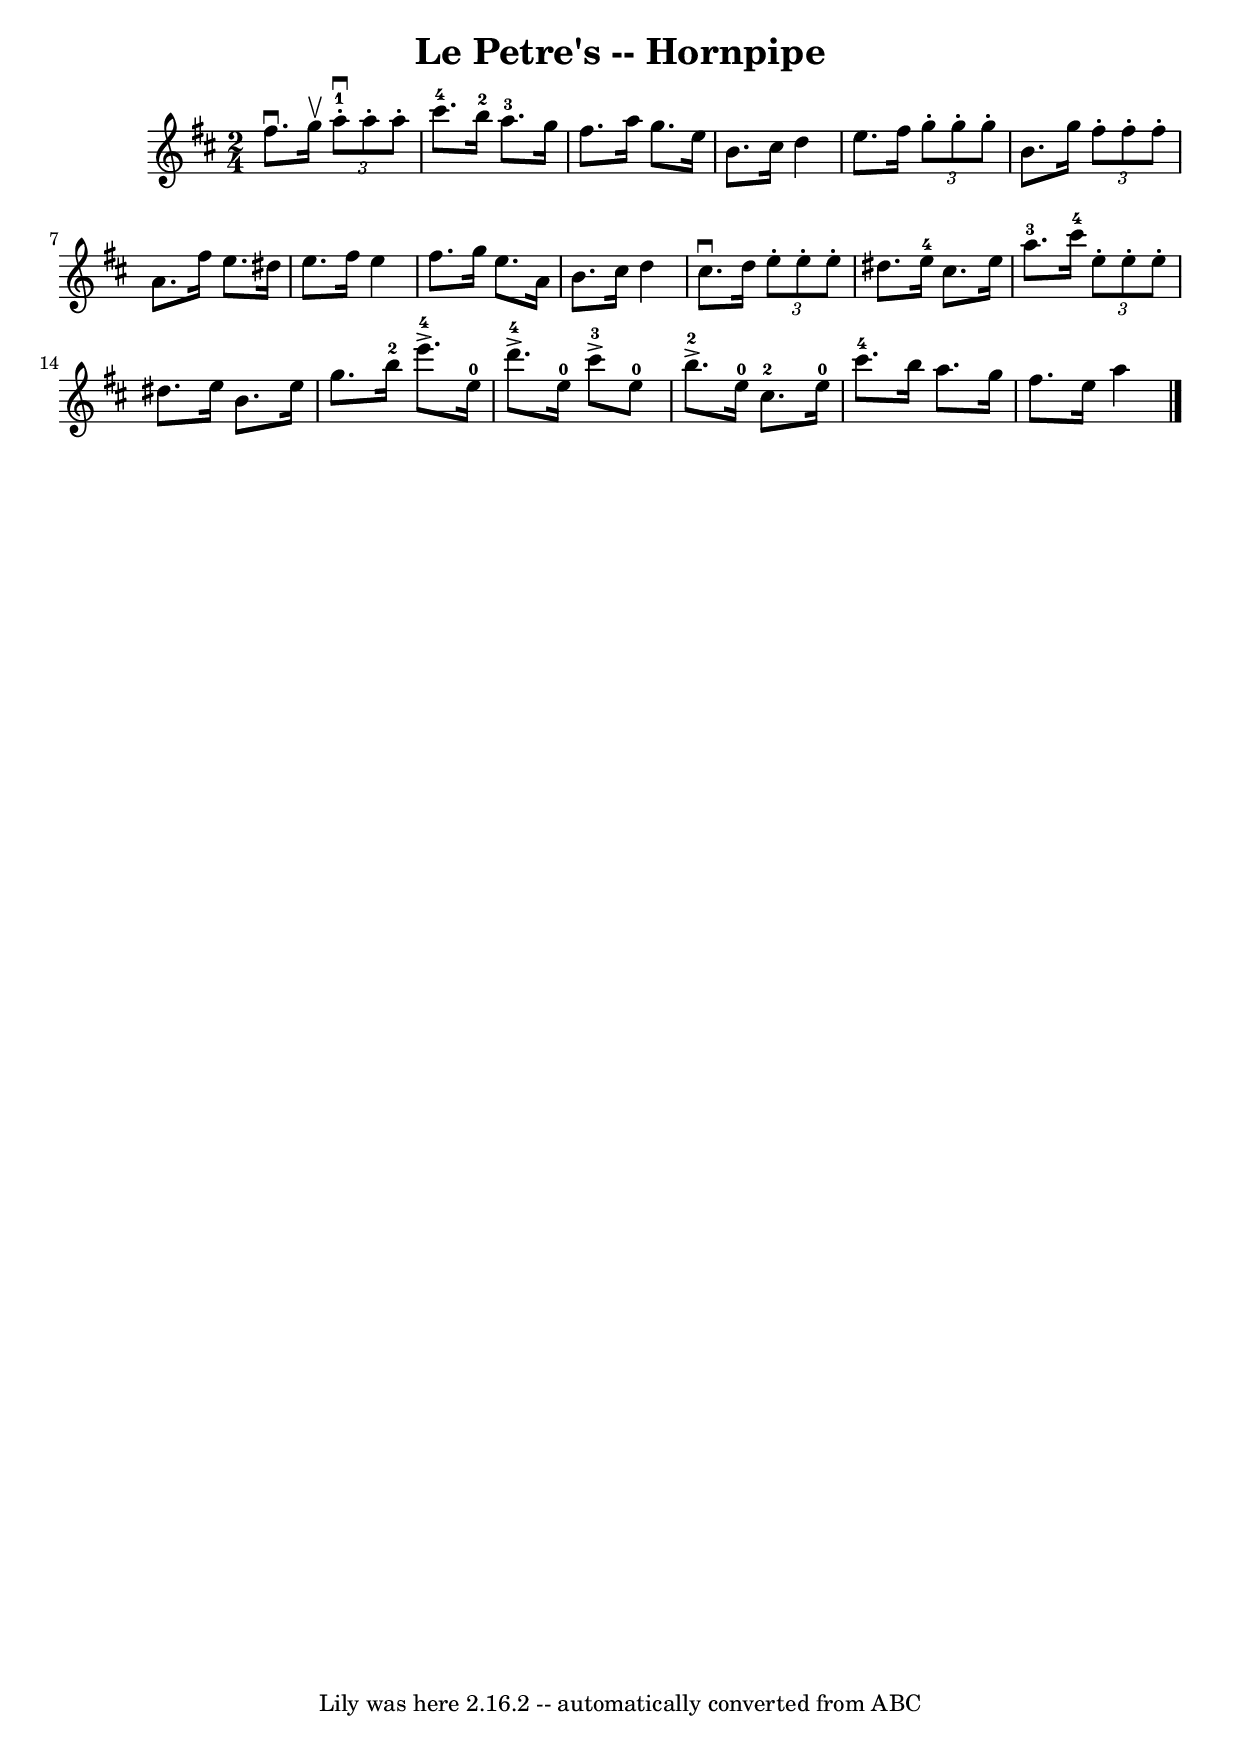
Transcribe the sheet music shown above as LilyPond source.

\version "2.7.40"
\include "Mammoth.ily"
\header {
	%% book = "Cole's 1000 Fiddle Tunes"
	crossRefNumber = "1"
	footnotes = ""
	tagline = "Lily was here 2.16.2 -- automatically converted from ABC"
	title = "Le Petre's -- Hornpipe"
}
voicedefault =  {
\set Score.defaultBarType = "empty"

\time 2/4 \key d \major fis''8.^\downbow g''16^\upbow |
 
\times 2/3 { a''8-1^\downbow-. a''8 -. a''8 -. } cis'''8.-4   
b''16-2 |
 a''8.-3 g''16 fis''8. a''16  |
 g''8.  
 e''16 b'8. cis''16  |
 d''4 e''8. fis''16  |
     
\times 2/3 { g''8 -. g''8 -. g''8 -. } b'8. g''16  |
 
\times 2/3 { fis''8 -. fis''8 -. fis''8 -. } a'8. fis''16      
|
 e''8. dis''16 e''8. fis''16  |
 e''4 fis''8.    
g''16  \bar ":|" e''8. a'16 b'8. cis''16  |
 d''4      
cis''8.^\downbow d''16  \bar "|:" \times 2/3 { e''8 -. e''8 -. e''8 -. 
} dis''8. e''16-4 |
 cis''8. e''16 a''8.-3   
cis'''16-4 |
     \times 2/3 { e''8 -. e''8 -. e''8 -. }   
dis''8. e''16  |
 b'8. e''16 g''8. b''16-2 |
      
 e'''8.-4^\accent e''16-0 d'''8.-4^\accent e''16-0 |
 
 cis'''8-3^\accent e''8-0 b''8.-2^\accent e''16-0 
|
 cis''8.-2 e''16-0 cis'''8.-4 b''16  |
   
a''8. g''16 fis''8. e''16  \bar ":|" a''4  \bar "|."   
}

\score{
    <<

	\context Staff="default"
	{
	    \voicedefault 
	}

    >>
	\layout {
	}
	\midi {}
}
